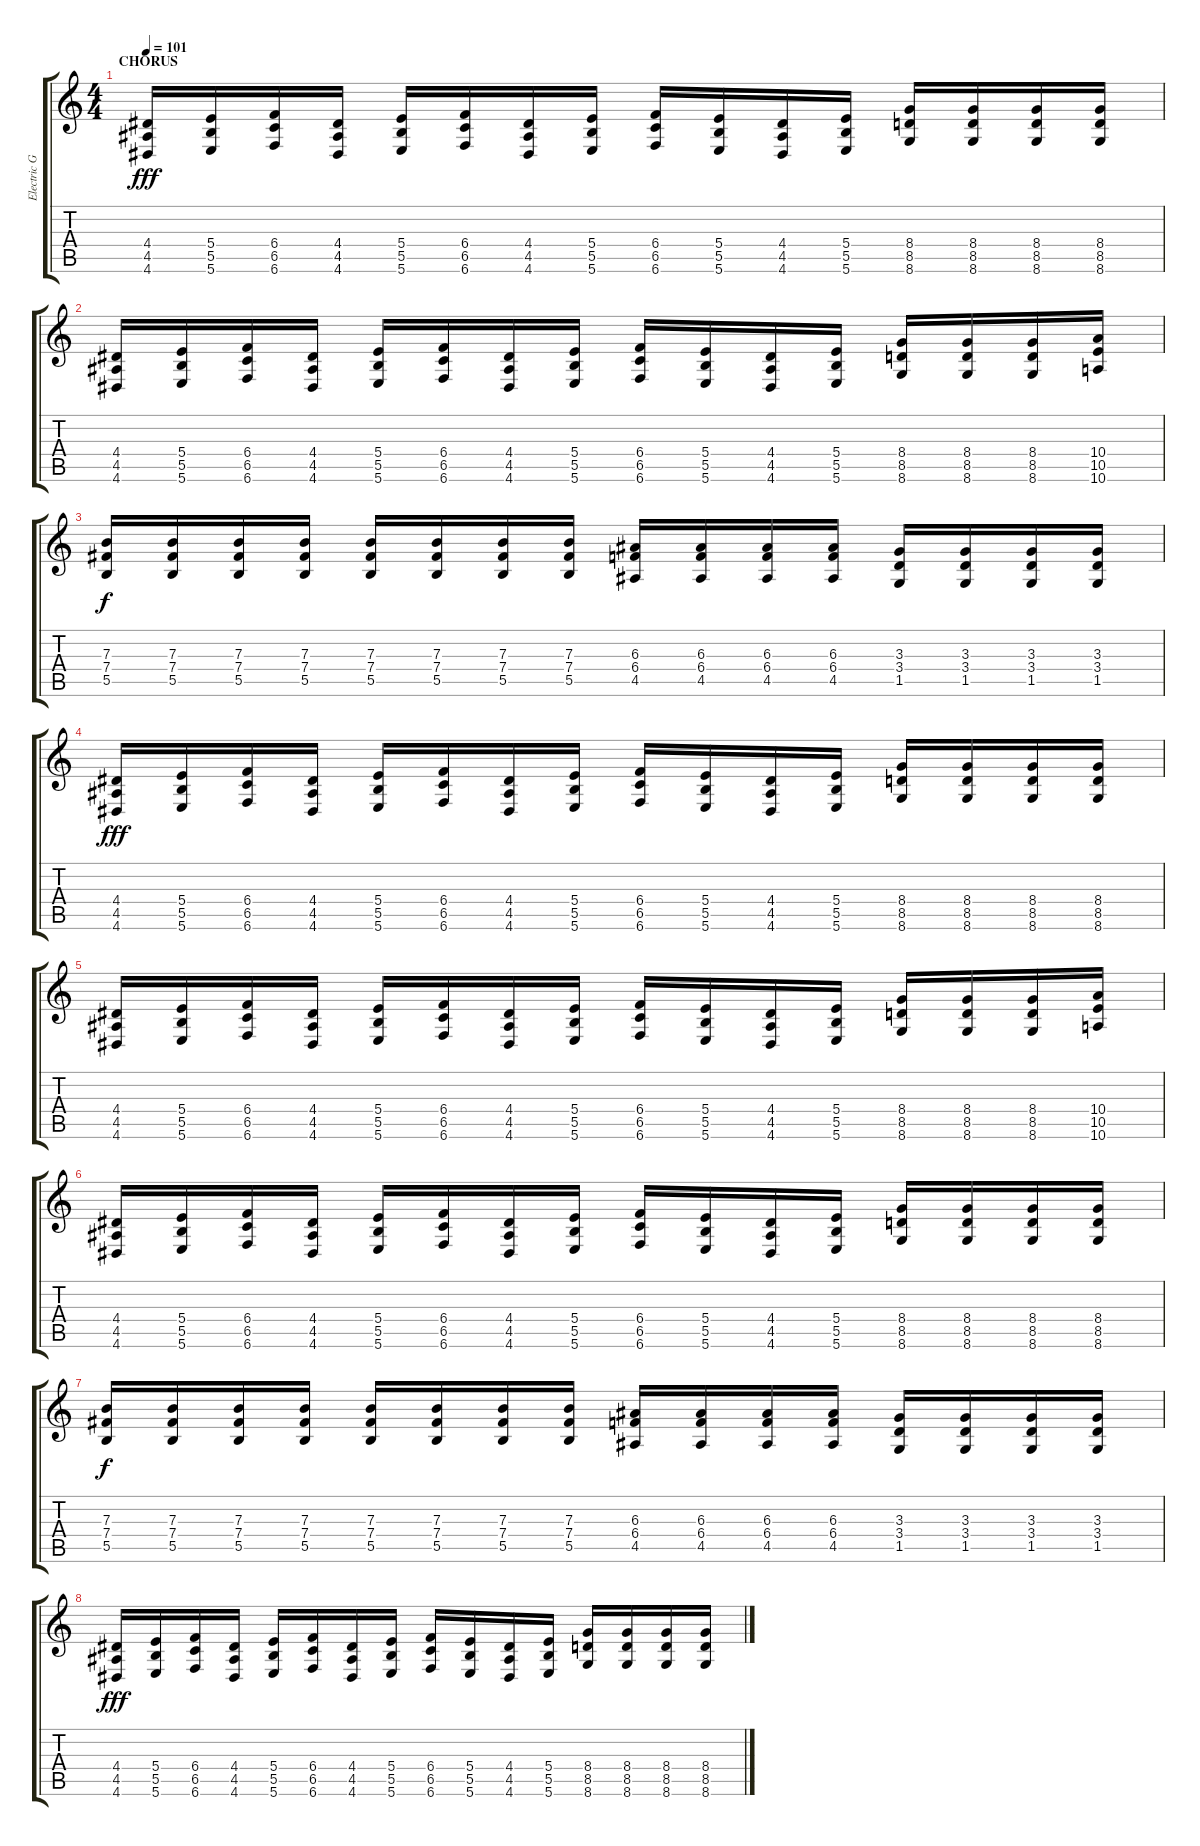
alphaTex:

\track ("Electric Guitar 1" "Electric G") {instrument distortionguitar}
\staff {score tabs}
\tuning (Db4 Ab3 E3 B2 Gb2 B1) {hide}
\ts (4 4)
\section ("" "CHORUS")
\tempo 101
\clef g2
\ks c
(4.4 4.5 4.6).16{dy fff} (5.4 5.5 5.6).16 (6.4 6.5 6.6).16 (4.4 4.5 4.6).16 (5.4 5.5 5.6).16 (6.4 6.5 6.6).16 (4.4 4.5 4.6).16 (5.4 5.5 5.6).16 (6.4 6.5 6.6).16 (5.4 5.5 5.6).16 (4.4 4.5 4.6).16 (5.4 5.5 5.6).16 (8.4 8.5 8.6).16 (8.4 8.5 8.6).16 (8.4 8.5 8.6).16 (8.4 8.5 8.6).16 |
(4.4 4.5 4.6).16 (5.4 5.5 5.6).16 (6.4 6.5 6.6).16 (4.4 4.5 4.6).16 (5.4 5.5 5.6).16 (6.4 6.5 6.6).16 (4.4 4.5 4.6).16 (5.4 5.5 5.6).16 (6.4 6.5 6.6).16 (5.4 5.5 5.6).16 (4.4 4.5 4.6).16 (5.4 5.5 5.6).16 (8.4 8.5 8.6).16 (8.4 8.5 8.6).16 (8.4 8.5 8.6).16 (10.4 10.5 10.6).16 |
(7.3 7.4 5.5).16{dy f} (7.3 7.4 5.5).16 (7.3 7.4 5.5).16 (7.3 7.4 5.5).16 (7.3 7.4 5.5).16 (7.3 7.4 5.5).16 (7.3 7.4 5.5).16 (7.3 7.4 5.5).16 (6.3 6.4 4.5).16 (6.3 6.4 4.5).16 (6.3 6.4 4.5).16 (6.3 6.4 4.5).16 (3.3 3.4 1.5).16 (3.3 3.4 1.5).16 (3.3 3.4 1.5).16 (3.3 3.4 1.5).16 |
(4.4 4.5 4.6).16{dy fff} (5.4 5.5 5.6).16 (6.4 6.5 6.6).16 (4.4 4.5 4.6).16 (5.4 5.5 5.6).16 (6.4 6.5 6.6).16 (4.4 4.5 4.6).16 (5.4 5.5 5.6).16 (6.4 6.5 6.6).16 (5.4 5.5 5.6).16 (4.4 4.5 4.6).16 (5.4 5.5 5.6).16 (8.4 8.5 8.6).16 (8.4 8.5 8.6).16 (8.4 8.5 8.6).16 (8.4 8.5 8.6).16 |
(4.4 4.5 4.6).16 (5.4 5.5 5.6).16 (6.4 6.5 6.6).16 (4.4 4.5 4.6).16 (5.4 5.5 5.6).16 (6.4 6.5 6.6).16 (4.4 4.5 4.6).16 (5.4 5.5 5.6).16 (6.4 6.5 6.6).16 (5.4 5.5 5.6).16 (4.4 4.5 4.6).16 (5.4 5.5 5.6).16 (8.4 8.5 8.6).16 (8.4 8.5 8.6).16 (8.4 8.5 8.6).16 (10.4 10.5 10.6).16 |
(4.4 4.5 4.6).16 (5.4 5.5 5.6).16 (6.4 6.5 6.6).16 (4.4 4.5 4.6).16 (5.4 5.5 5.6).16 (6.4 6.5 6.6).16 (4.4 4.5 4.6).16 (5.4 5.5 5.6).16 (6.4 6.5 6.6).16 (5.4 5.5 5.6).16 (4.4 4.5 4.6).16 (5.4 5.5 5.6).16 (8.4 8.5 8.6).16 (8.4 8.5 8.6).16 (8.4 8.5 8.6).16 (8.4 8.5 8.6).16 |
(7.3 7.4 5.5).16{dy f} (7.3 7.4 5.5).16 (7.3 7.4 5.5).16 (7.3 7.4 5.5).16 (7.3 7.4 5.5).16 (7.3 7.4 5.5).16 (7.3 7.4 5.5).16 (7.3 7.4 5.5).16 (6.3 6.4 4.5).16 (6.3 6.4 4.5).16 (6.3 6.4 4.5).16 (6.3 6.4 4.5).16 (3.3 3.4 1.5).16 (3.3 3.4 1.5).16 (3.3 3.4 1.5).16 (3.3 3.4 1.5).16 |
(4.4 4.5 4.6).16{dy fff} (5.4 5.5 5.6).16 (6.4 6.5 6.6).16 (4.4 4.5 4.6).16 (5.4 5.5 5.6).16 (6.4 6.5 6.6).16 (4.4 4.5 4.6).16 (5.4 5.5 5.6).16 (6.4 6.5 6.6).16 (5.4 5.5 5.6).16 (4.4 4.5 4.6).16 (5.4 5.5 5.6).16 (8.4 8.5 8.6).16 (8.4 8.5 8.6).16 (8.4 8.5 8.6).16 (8.4 8.5 8.6).16
